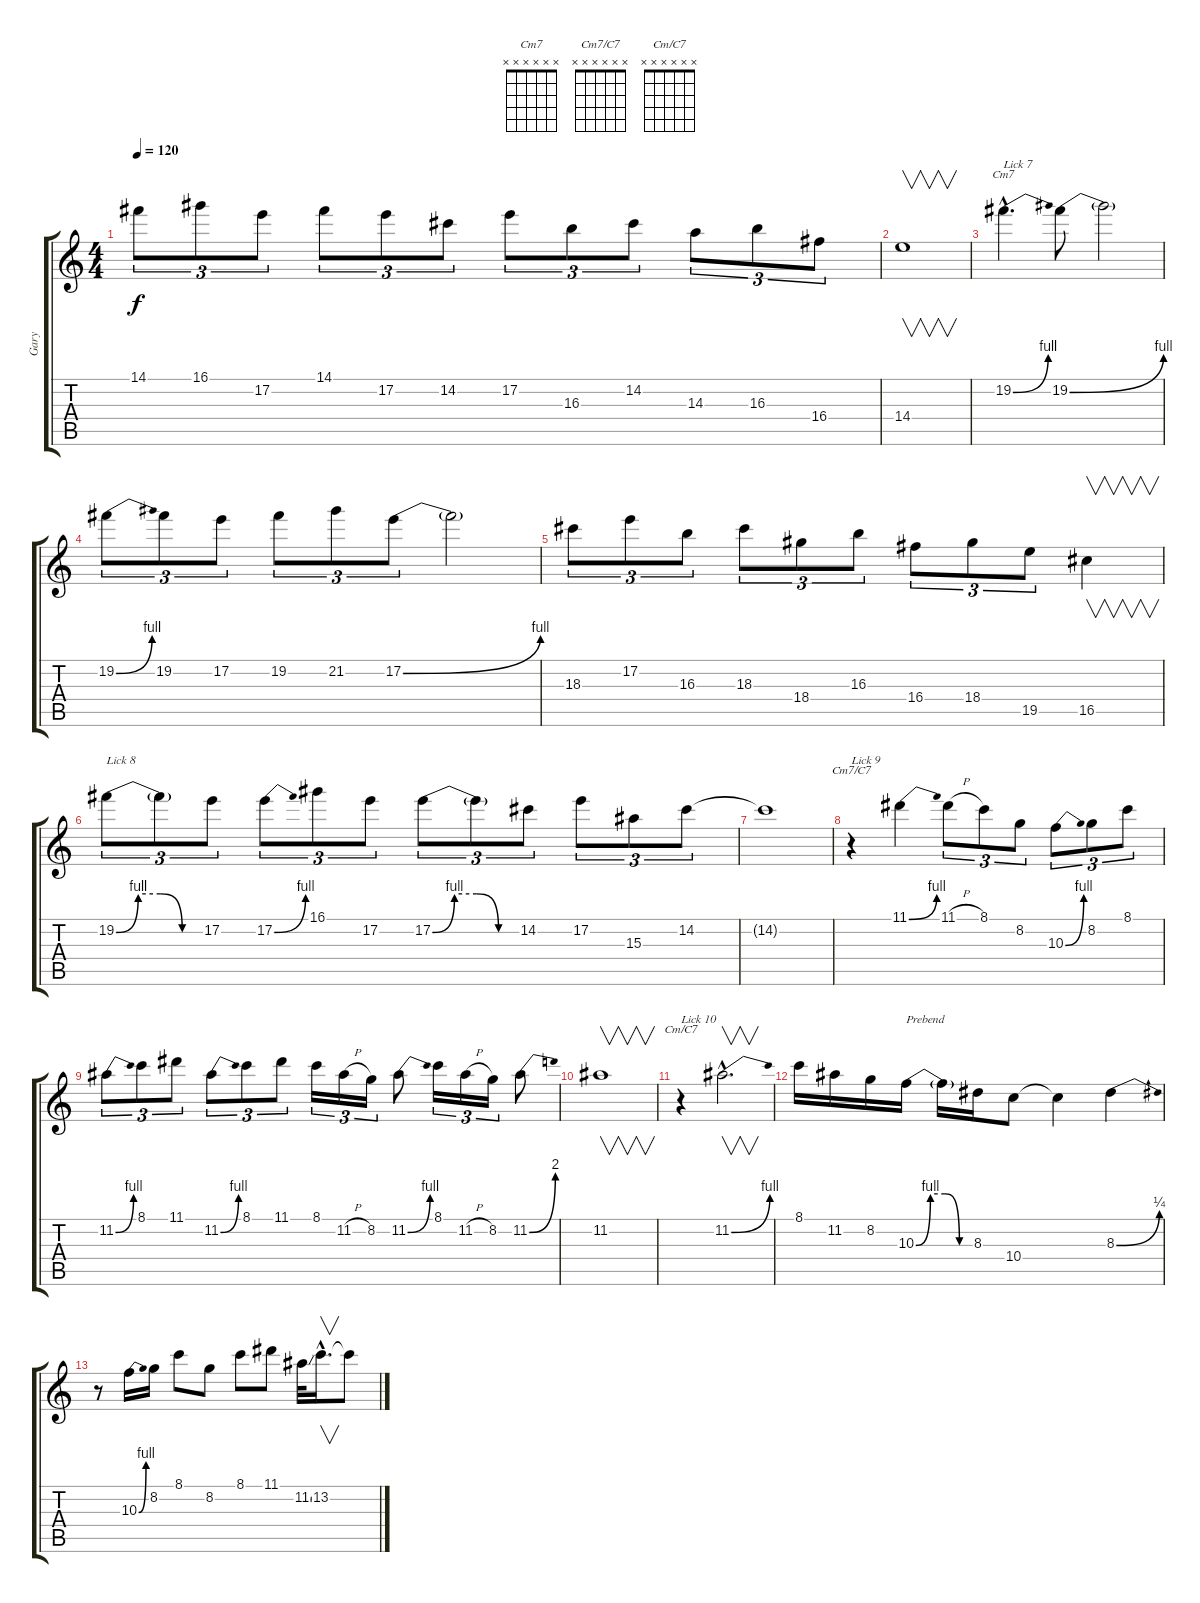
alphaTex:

\track ("Gary" "Gary") {instrument overdrivenguitar}
\staff {score tabs}
\tuning (E4 B3 G3 D3 A2 E2) {hide}
\chord ("Cm7" x x x x x x) {firstfret 0}
\chord ("Cm7/C7" x x x x x x) {firstfret 0}
\chord ("Cm/C7" x x x x x x) {firstfret 0}
\ts (4 4)
\tempo 120
\clef g2
\ks c
14.1.8{tu (3 2) dy f} 16.1.8{tu (3 2)} 17.2.8{tu (3 2)} 14.1.8{tu (3 2)} 17.2.8{tu (3 2)} 14.2.8{tu (3 2)} 17.2.8{tu (3 2)} 16.3.8{tu (3 2)} 14.2.8{tu (3 2)} 14.3.8{tu (3 2)} 16.3.8{tu (3 2)} 16.4.8{tu (3 2)} |
14.4.1{v} |
19.2{be (bend 0 0 60 4) hac}.4{d ch "Cm7" txt "Lick 7"} 19.2{be (bend 0 0 60 4)}.8 19.2{t}.2 |
19.2{be (bend 0 0 60 4)}.8{tu (3 2)} 19.2.8{tu (3 2)} 17.2.8{tu (3 2)} 19.2.8{tu (3 2)} 21.2.8{tu (3 2)} 17.2{be (bend 0 0 60 4)}.8{tu (3 2)} 17.2{t}.2 |
18.3.8{tu (3 2)} 17.2.8{tu (3 2)} 16.3.8{tu (3 2)} 18.3.8{tu (3 2)} 18.4.8{tu (3 2)} 16.3.8{tu (3 2)} 16.4.8{tu (3 2)} 18.4.8{tu (3 2)} 19.5.8{tu (3 2)} 16.5.4{v} |
19.2{be (custom 0 0 15 4 30 4 45 0 60 0)}.8{tu (3 2) txt "Lick 8"} 19.2{t}.8{tu (3 2)} 17.2.8{tu (3 2)} 17.2{be (bend 0 0 60 4)}.8{tu (3 2)} 16.1.8{tu (3 2)} 17.2.8{tu (3 2)} 17.2{be (custom 0 0 15 4 30 4 45 0 60 0)}.8{tu (3 2)} 17.2{t}.8{tu (3 2)} 14.2.8{tu (3 2)} 17.2.8{tu (3 2)} 15.3.8{tu (3 2)} 14.2.8{tu (3 2)} |
14.2{t}.1 |
r.4{ch "Cm7/C7" txt "Lick 9"} 11.1{be (bend 0 0 60 4)}.4 11.1{h}.8{tu (3 2)} 8.1.8{tu (3 2)} 8.2.8{tu (3 2)} 10.3{be (bend 0 0 60 4)}.8{tu (3 2)} 8.2.8{tu (3 2)} 8.1.8{tu (3 2)} |
11.2{be (bend 0 0 60 4)}.8{tu (3 2)} 8.1.8{tu (3 2)} 11.1.8{tu (3 2)} 11.2{be (bend 0 0 60 4)}.8{tu (3 2)} 8.1.8{tu (3 2)} 11.1.8{tu (3 2)} 8.1.16{tu (3 2)} 11.2{h}.16{tu (3 2)} 8.2.16{tu (3 2)} 11.2{be (bend 0 0 60 4)}.8 8.1.16{tu (3 2)} 11.2{h}.16{tu (3 2)} 8.2.16{tu (3 2)} 11.2{be (bend 0 0 60 8)}.8 |
11.2.1{v} |
r.4{ch "Cm/C7" txt "Lick 10"} 11.2{be (bend 0 0 60 4) hac}.2{v d} |
8.1.16 11.2.16 8.2.16 10.3{be (custom 0 0 15 4 30 4 45 0 60 0)}.16{txt "Prebend"} 10.3{t}.16 8.3.16 10.4.8 10.4{t}.4 8.3{be (bend 0 0 60 1)}.4 |
r.8 10.3{be (bend 0 0 60 4)}.16 8.2.16 8.1.8 8.2.8 8.1.8 11.1.8 11.2{ss}.32 13.2{hac}.16{v d} 13.2{t}.8
